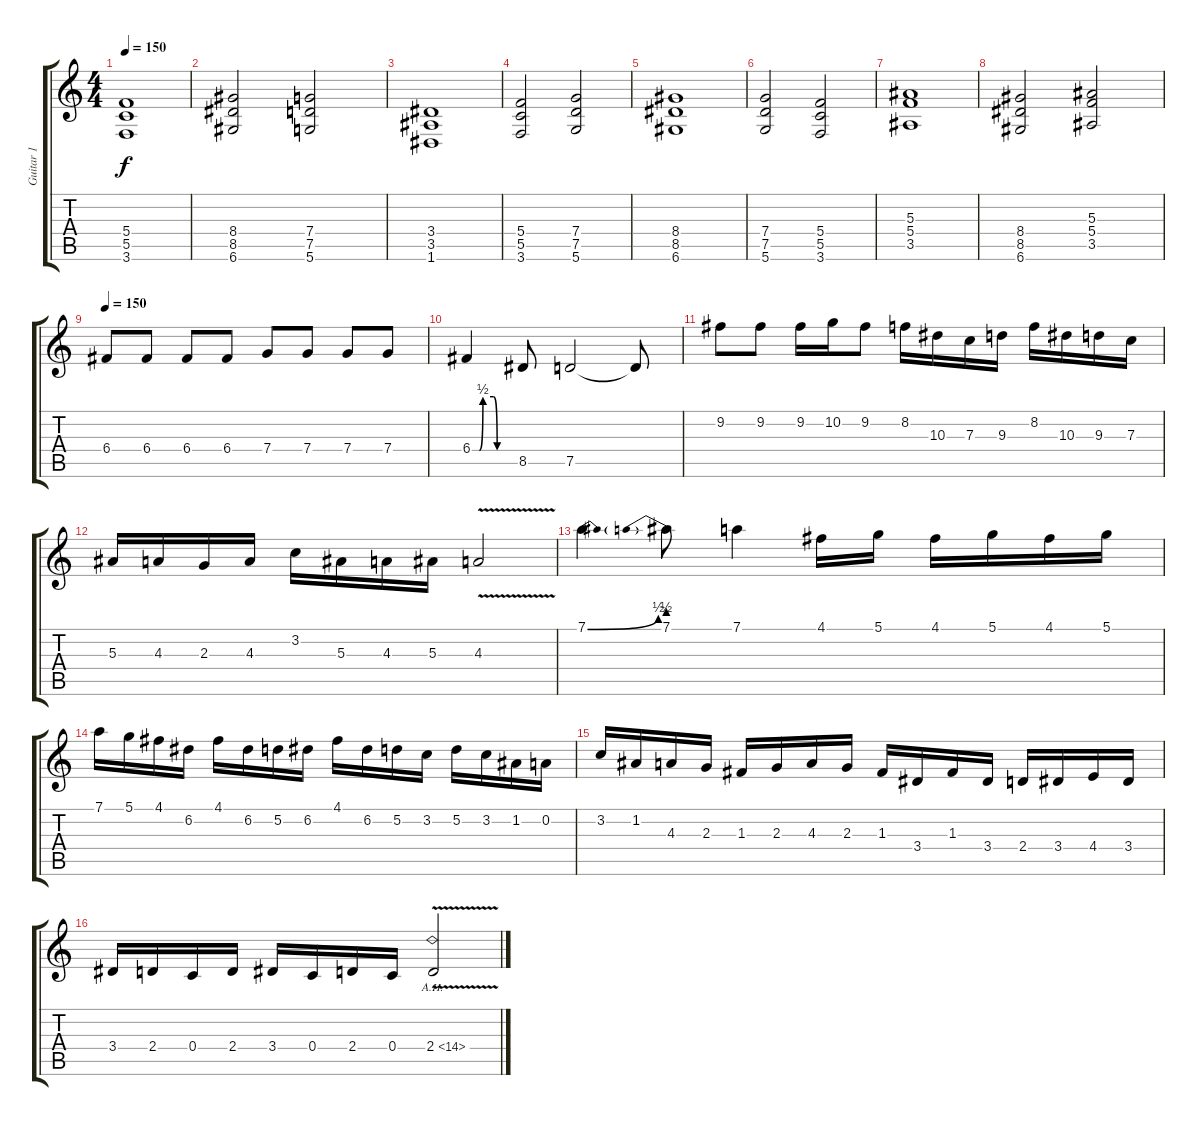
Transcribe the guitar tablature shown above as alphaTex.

\track ("Guitar 1" "Guitar 1") {instrument distortionguitar}
\staff {score tabs}
\tuning (D4 A3 F3 C3 G2 D2) {hide}
\ts (4 4)
\tempo 150
\clef g2
\ks c
(5.4 5.5 3.6).1{dy f} |
(8.4 8.5 6.6).2 (7.4 7.5 5.6).2 |
(3.4 3.5 1.6).1 |
(5.4 5.5 3.6).2 (7.4 7.5 5.6).2 |
(8.4 8.5 6.6).1 |
(7.4 7.5 5.6).2 (5.4 5.5 3.6).2 |
(5.3 5.4 3.5).1 |
(8.4 8.5 6.6).2 (5.3 5.4 3.5).2 |
\tempo 150
6.4.8 6.4.8 6.4.8 6.4.8 7.4.8 7.4.8 7.4.8 7.4.8 |
6.4{be (custom 0 0 10 0 15 2 30 2 35 0 45 0 60 0)}.4 8.5.8 7.5.2 7.5{t}.8 |
9.2.8 9.2.8 9.2.16 10.2.16 9.2.8 8.2.16 10.3.16 7.3.16 9.3.16 8.2.16 10.3.16 9.3.16 7.3.16 |
5.3.16 4.3.16 2.3.16 4.3.16 3.2.16 5.3.16 4.3.16 5.3.16 4.3{v}.2 |
7.1{be (bend 0 0 60 2)}.4 7.1{be (prebend 0 2 60 2)}.8 7.1.4 4.1.16 5.1.16 4.1.16 5.1.16 4.1.16 5.1.16 |
7.1.16 5.1.16 4.1.16 6.2.16 4.1.16 6.2.16 5.2.16 6.2.16 4.1.16 6.2.16 5.2.16 3.2.16 5.2.16 3.2.16 1.2.16 0.2.16 |
3.2.16 1.2.16 4.3.16 2.3.16 1.3.16 2.3.16 4.3.16 2.3.16 1.3.16 3.4.16 1.3.16 3.4.16 2.4.16 3.4.16 4.4.16 3.4.16 |
3.4.16 2.4.16 0.4.16 2.4.16 3.4.16 0.4.16 2.4.16 0.4.16 2.4{ah 12 v}.2
